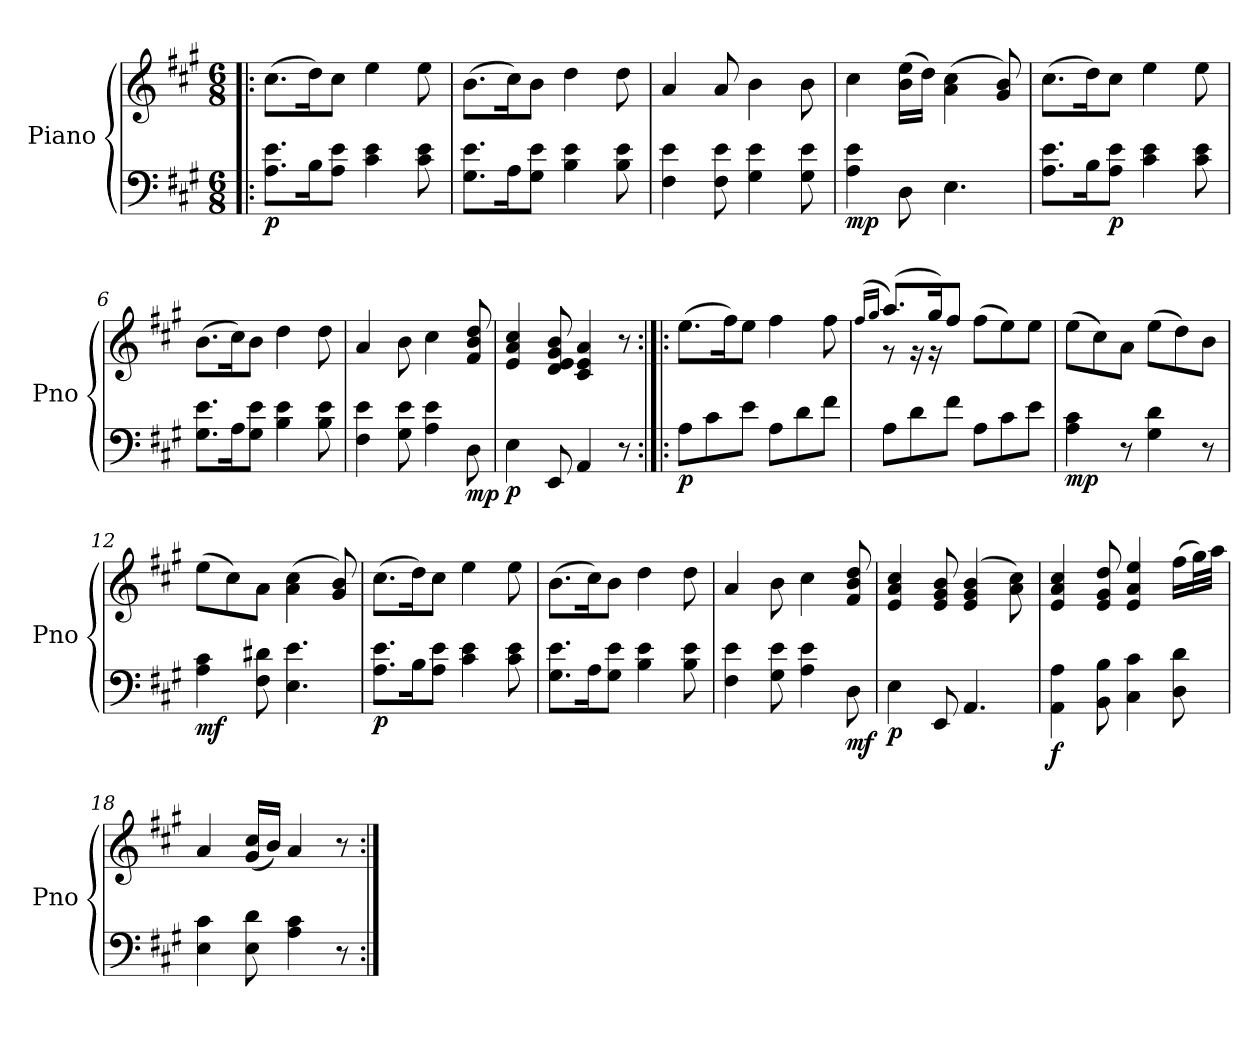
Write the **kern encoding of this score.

**kern	**kern	**dynam
*part1	*part1	*part1
*staff2	*staff1	*staff1/2
*I"Piano	*	*
*I'Pno	*	*
*clefF4	*clefG2	*
*k[f#c#g#]	*k[f#c#g#]	*
*M6/8	*M6/8	*
=1!|:	=1!|:	=1!|:
!	!	!LO:DY:b=2
8.A\ 8.e\L	(>8.cc#\L	p
16B\K	16dd\K)	.
8A\ 8e\J	8cc#\J	.
4c#\ 4e\	4ee\	.
8c#\ 8e\	8ee\	.
=2	=2	=2
8.G#\ 8.e\L	(>8.b\L	.
16A\K	16cc#\K)	.
8G#\ 8e\J	8b\J	.
4B\ 4e\	4dd\	.
8B\ 8e\	8dd\	.
=3	=3	=3
4F#\ 4e\	4a/	.
8F#\ 8e\	8a/	.
4G#\ 4e\	4b\	.
8G#\ 8e\	8b\	.
=4	=4	=4
!	!	!LO:DY:b=2
4A\ 4e\	4cc#\	mp
8D\	(>16b\ 16ee\LL	.
.	16dd\JJ)	.
4.E\	(>4a\ 4cc#\	.
.	8g#/ 8b/)	.
=5	=5	=5
8.A\ 8.e\L	(>8.cc#\L	.
16B\K	16dd\K)	.
!	!	!LO:DY:b=2
8A\ 8e\J	8cc#\J	p
4c#\ 4e\	4ee\	.
8c#\ 8e\	8ee\	.
=6	=6	=6
8.G#\ 8.e\L	(>8.b\L	.
16A\K	16cc#\K)	.
8G#\ 8e\J	8b\J	.
4B\ 4e\	4dd\	.
8B\ 8e\	8dd\	.
=7	=7	=7
4F#\ 4e\	4a/	.
8G#\ 8e\	8b\	.
4A\ 4e\	4cc#\	.
!	!	!LO:DY:b=2
8D\	8f#/ 8b/ 8dd/	mp
=8	=8	=8
!	!	!LO:DY:b=2
4E\	4e/ 4a/ 4cc#/	p
8EE/	8d/ 8e/ 8g#/ 8b/	.
4AA/	4c#/ 4e/ 4a/	.
8r	8r	.
!!LO:LB:g=z
=9:|!|:	=9:|!|:	=9:|!|:
!	!	!LO:DY:b=2
8A\L	(>8.ee\L	p
8c#\	.	.
.	16ff#\K)	.
8e\J	8ee\J	.
8A\L	4ff#\	.
8d\	.	.
8f#\J	8ff#\	.
=10	=10	=10
.	(<16qff#/LL	.
.	16qgg#/JJ	.
*	*^	*
8A\L	(>8.aa/L)	8r	.
8d\	.	16r	.
.	16gg#/K)	16r	.
8f#\J	8ff#/J	2ryy	.
8A\L	(>8ff#\L	.	.
8c#\	8ee\)	.	.
8e\J	8ee\J	.	.
*	*v	*v	*
=11	=11	=11
!	!	!LO:DY:b=2
4A\ 4c#\	(>8ee\L	mp
.	8cc#\)	.
8r	8a\J	.
4G#\ 4d\	(>8ee\L	.
.	8dd\)	.
8r	8b\J	.
=12	=12	=12
!	!	!LO:DY:b=2
4A\ 4c#\	(>8ee\L	mf
.	8cc#\)	.
8F#\ 8d#X\	8a\J	.
4.E\ 4.e\	(>4a\ 4cc#\	.
.	8g#/ 8b/)	.
=13	=13	=13
!	!	!LO:DY:b=2
8.A\ 8.e\L	(>8.cc#\L	p
16B\K	16dd\K)	.
8A\ 8e\J	8cc#\J	.
4c#\ 4e\	4ee\	.
8c#\ 8e\	8ee\	.
=14	=14	=14
8.G#\ 8.e\L	(>8.b\L	.
16A\K	16cc#\K)	.
8G#\ 8e\J	8b\J	.
4B\ 4e\	4dd\	.
8B\ 8e\	8dd\	.
=15	=15	=15
4F#\ 4e\	4a/	.
8G#\ 8e\	8b\	.
4A\ 4e\	4cc#\	.
!	!	!LO:DY:b=2
8D\	8f#/ 8b/ 8dd/	mf
!!LO:LB:g=z
=16	=16	=16
!	!	!LO:DY:b=2
4E\	4e/ 4a/ 4cc#/	p
8EE/	8e/ 8g#/ 8b/	.
4.AA/	(>4e/ 4g#/ 4b/	.
.	8a\ 8cc#\)	.
=17	=17	=17
!	!	!LO:DY:b=2
4AA\ 4A\	4e/ 4a/ 4cc#/	f
8BB\ 8B\	8e/ 8g#/ 8dd/	.
4C#\ 4c#\	4e/ 4a/ 4ee/	.
8D\ 8d\	(>16ff#\LL	.
.	32gg#\L)	.
.	32aa\JJJ	.
=18	=18	=18
4E\ 4c#\	4a/	.
8E\ 8d\	(<16g#/ 16cc#/LL	.
.	16b/JJ)	.
4A\ 4c#\	4a/	.
8r	8r	.
=:|!	=:|!	=:|!
*-	*-	*-
